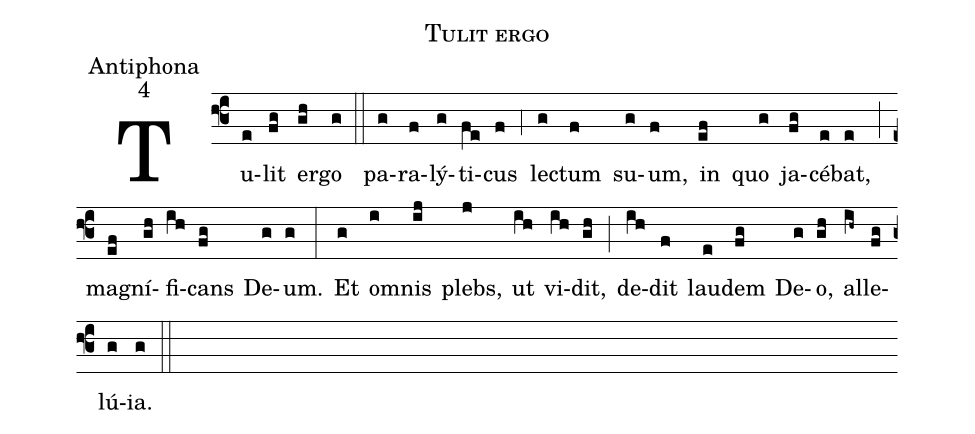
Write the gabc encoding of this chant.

name:Tulit ergo;
office-part:Antiphona;
mode:4;
%%
(f3) Tu(e)lit(fg) er(gh)go(g) (::)
pa(g)ra(f)lý(g)ti(fe)cus(f) (,4) le(g)ctum(f) su(g)um,(f) in(ef) quo(g) ja(fg)cé(e)bat,(e) (;) ma(ef)gní(gh)fi(ih)cans(fg) De(g)um.(g) (:)
Et(g) o(i)mnis(ij) plebs,(j) ut(ih) vi(ih)dit,(gh) (;) de(ih)dit(f) lau(e)dem(fg) De(g)o,(gh) al(ih~)le(fg)lú(g)ia.(g) (::)
